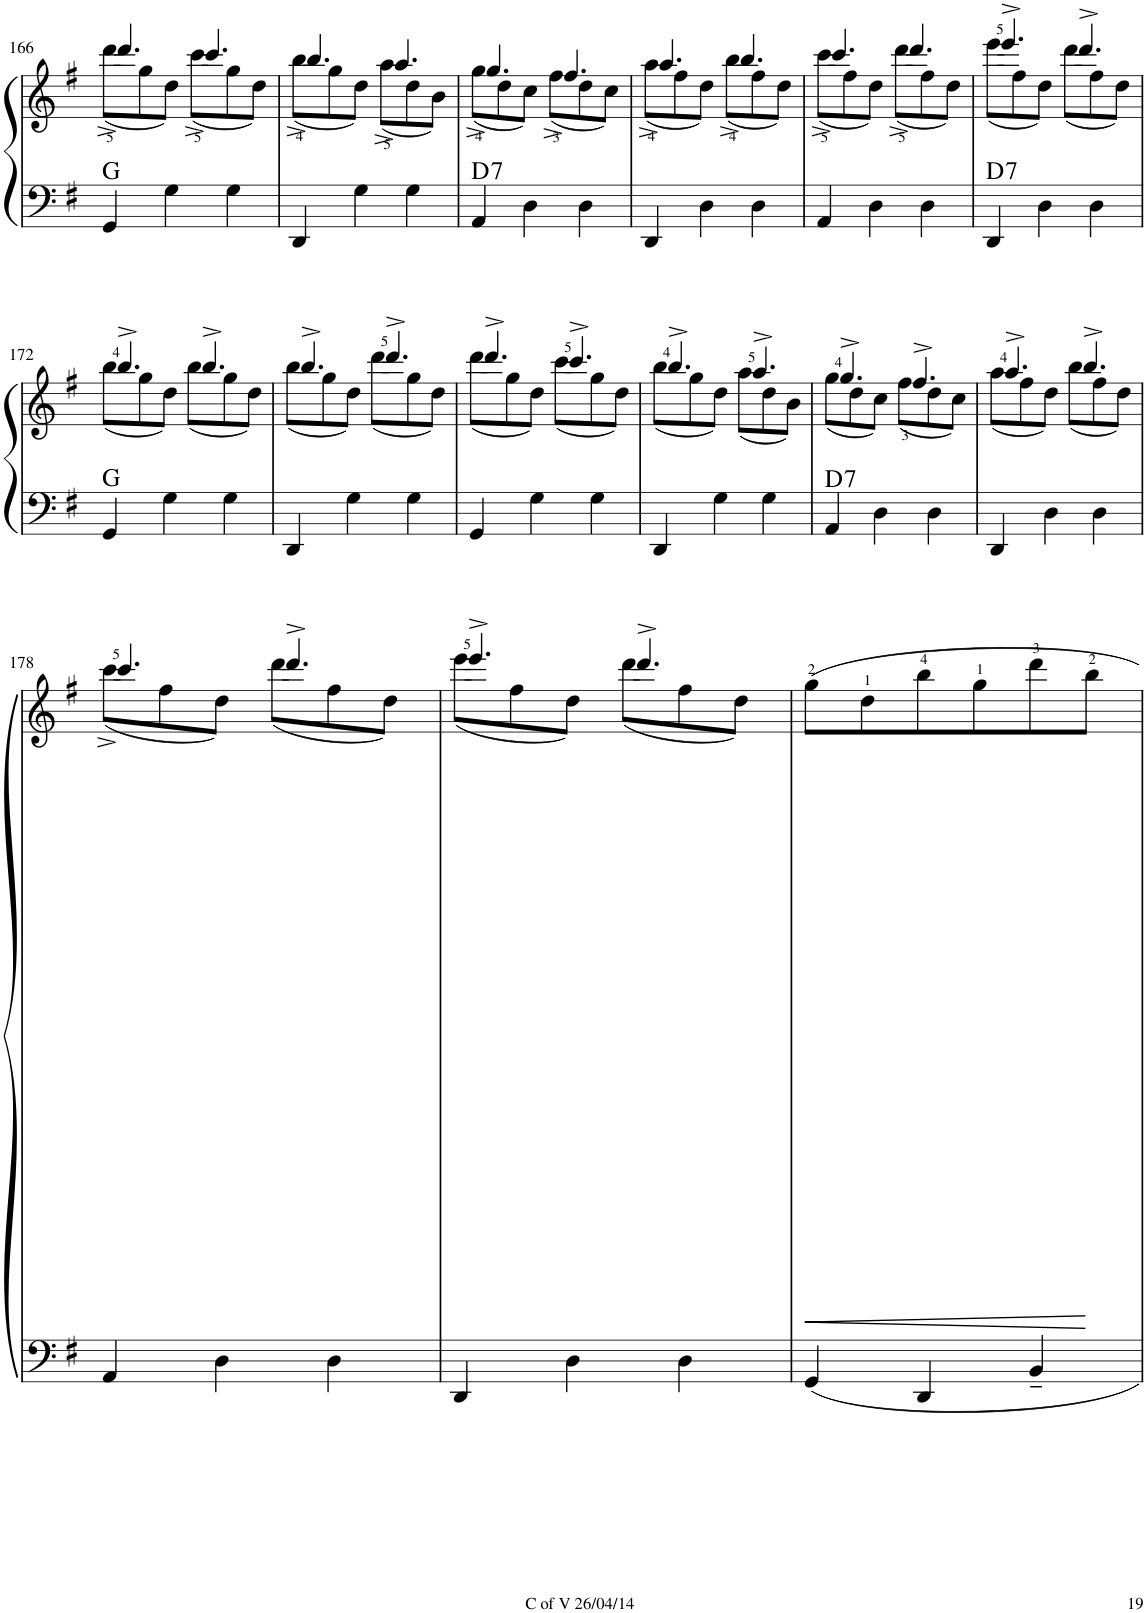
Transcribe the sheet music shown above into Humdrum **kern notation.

**kern	**kern	**dynam	**harte
*part1	*part1	*part1	*part1
*staff2	*staff1	*staff1/2	*
*I"Accordion	*	*	*
*I'Acc	*	*	*
!!LO:PB:g=z
*clefF4	*clefG2	*	*
*k[f#]	*k[f#]	*	*
*M3/4	*M3/4	*	*
=166	=166	=166	=166
*	*^	*	*
4GG/	4.ddd/	(8ddd^\L	.	G:maj
.	.	8gg\	.	.
4G\	.	8dd\J)	.	.
.	4.ccc/	(8ccc^\L	.	.
4G\	.	8gg\	.	.
.	.	8dd\J)	.	.
=167	=167	=167	=167	=167
4DD/	4.bb/	(8bb^\L	.	.
.	.	8gg\	.	.
4G\	.	8dd\J)	.	.
.	4.aa/	(8aa^\L	.	.
4G\	.	8dd\	.	.
.	.	8b\J)	.	.
=168	=168	=168	=168	=168
!	!	!	!	!LO:H:kt=7
4AA/	4.gg/	(8gg^\L	.	D:7
.	.	8dd\	.	.
4D\	.	8cc\J)	.	.
.	4.ff#/	(8ff#^\L	.	.
4D\	.	8dd\	.	.
.	.	8cc\J)	.	.
=169	=169	=169	=169	=169
4DD/	4.aa/	(8aa^\L	.	.
.	.	8ff#\	.	.
4D\	.	8dd\J)	.	.
.	4.bb/	(8bb^\L	.	.
4D\	.	8ff#\	.	.
.	.	8dd\J)	.	.
=170	=170	=170	=170	=170
4AA/	4.ccc/	(8ccc^\L	.	.
.	.	8ff#\	.	.
4D\	.	8dd\J)	.	.
.	4.ddd/	(8ddd^\L	.	.
4D\	.	8ff#\	.	.
.	.	8dd\J)	.	.
=171	=171	=171	=171	=171
!	!	!	!	!LO:H:kt=7
4DD/	4.eee^/	(8eee\L	.	D:7
.	.	8ff#\	.	.
4D\	.	8dd\J)	.	.
.	4.ddd^/	(8ddd\L	.	.
4D\	.	8ff#\	.	.
.	.	8dd\J)	.	.
!!LO:LB:g=z	!!
=172	=172	=172	=172	=172
4GG/	4.bb^/	(8bb\L	.	G:maj
.	.	8gg\	.	.
4G\	.	8dd\J)	.	.
.	4.bb^/	(8bb\L	.	.
4G\	.	8gg\	.	.
.	.	8dd\J)	.	.
=173	=173	=173	=173	=173
4DD/	4.bb^/	(8bb\L	.	.
.	.	8gg\	.	.
4G\	.	8dd\J)	.	.
.	4.ddd^/	(8ddd\L	.	.
4G\	.	8gg\	.	.
.	.	8dd\J)	.	.
=174	=174	=174	=174	=174
4GG/	4.ddd^/	(8ddd\L	.	.
.	.	8gg\	.	.
4G\	.	8dd\J)	.	.
.	4.ccc^/	(8ccc\L	.	.
4G\	.	8gg\	.	.
.	.	8dd\J)	.	.
=175	=175	=175	=175	=175
4DD/	4.bb^/	(8bb\L	.	.
.	.	8gg\	.	.
4G\	.	8dd\J)	.	.
.	4.aa^/	(8aa\L	.	.
4G\	.	8dd\	.	.
.	.	8b\J)	.	.
=176	=176	=176	=176	=176
!	!	!	!	!LO:H:kt=7
4AA/	4.gg^/	(8gg\L	.	D:7
.	.	8dd\	.	.
4D\	.	8cc\J)	.	.
.	4.ff#^/	(8ff#\L	.	.
4D\	.	8dd\	.	.
.	.	8cc\J)	.	.
=177	=177	=177	=177	=177
4DD/	4.aa^/	(8aa\L	.	.
.	.	8ff#\	.	.
4D\	.	8dd\J)	.	.
.	4.bb^/	(8bb\L	.	.
4D\	.	8ff#\	.	.
.	.	8dd\J)	.	.
!!LO:LB:g=z	!!
=178	=178	=178	=178	=178
4AA/	4.ccc/	(8ccc^\L	.	.
.	.	8ff#\	.	.
4D\	.	8dd\J)	.	.
.	4.ddd^/	(8ddd\L	.	.
4D\	.	8ff#\	.	.
.	.	8dd\J)	.	.
=179	=179	=179	=179	=179
4DD/	4.eee^/	(8eee\L	.	.
.	.	8ff#\	.	.
4D\	.	8dd\J)	.	.
.	4.ddd^/	(8ddd\L	.	.
4D\	.	8ff#\	.	.
.	.	8dd\J)	.	.
=180	=180	=180	=180	=180
!	!	!	!LO:HP:b	!
*	*v	*v	*	*
4GG/	8gg\L	<	.
.	8dd\	.	.
4DD/	8bb\	.	.
.	8gg\	.	.
4BB~/	8ddd\	.	.
.	8bb\J	[	.
=	=	=	=
*-	*-	*-	*-
